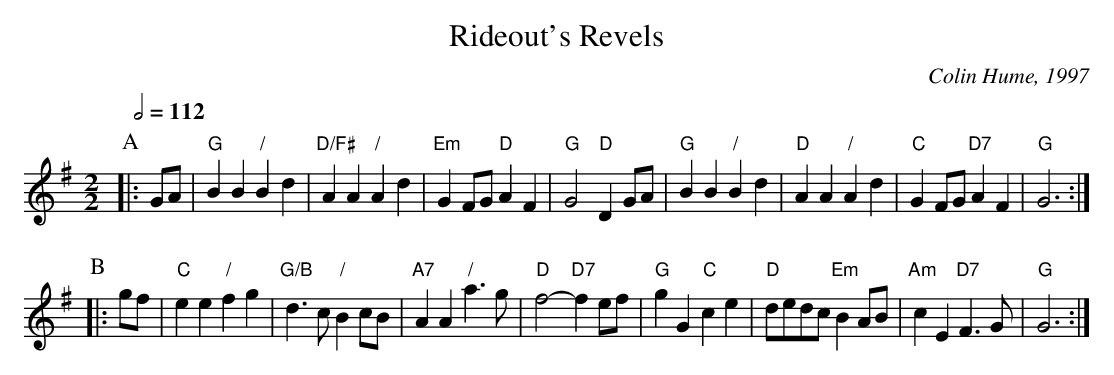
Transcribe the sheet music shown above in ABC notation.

X:1
T:Rideout's Revels
C:Colin Hume, 1997
L:1/4
M:2/2
Q:1/2=112
K:G
P:A
|: G/A/ | "G"BB "/"Bd | "D/F#"AA "/"Ad | "Em"GF/G/ "D"AF | "G"G2 "D"DG/A/ |\
"G"BB "/"Bd | "D"AA "/"Ad | "C"GF/G/ "D7"AF | "G"G3 :|
P:B
|: g/f/ | "C"ee "/"fg | "G/B"d3/c/ "/"Bc/B/ | "A7"AA "/"a3/g/ | "D"f2- "D7"fe/f/ |\
"G"gG "C"ce | "D"d/e/d/c/ "Em"BA/B/ | "Am"cE "D7"F3/G/ | "G"G3 :|
